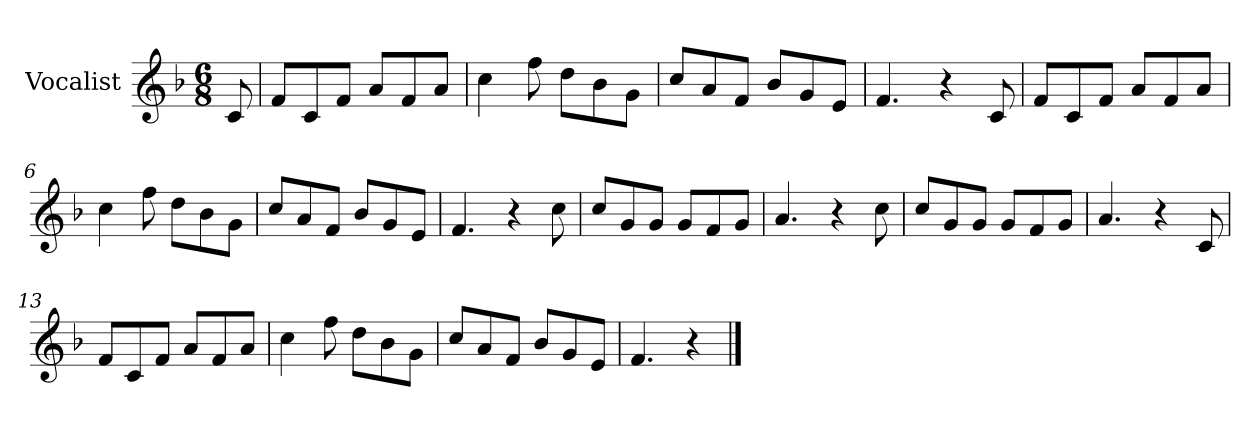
**kern
*part1
*staff1
*I"Vocalist
*k[b-]
*F:
*M6/8
=
8c
=1
8fL
8c
8fJ
8aL
8f
8aJ
=2
4cc
8ff
8ddL
8b-
8gJ
=3
8ccL
8a
8fJ
8b-L
8g
8eJ
=4
4.f
4r
8c
=5
8fL
8c
8fJ
8aL
8f
8aJ
=6
4cc
8ff
8ddL
8b-
8gJ
=7
8ccL
8a
8fJ
8b-L
8g
8eJ
=8
4.f
4r
8cc
=9
8ccL
8g
8gJ
8gL
8f
8gJ
=10
4.a
4r
8cc
=11
8ccL
8g
8gJ
8gL
8f
8gJ
=12
4.a
4r
8c
=13
8fL
8c
8fJ
8aL
8f
8aJ
=14
4cc
8ff
8ddL
8b-
8gJ
=15
8ccL
8a
8fJ
8b-L
8g
8eJ
=16
4.f
4r
==
*-
